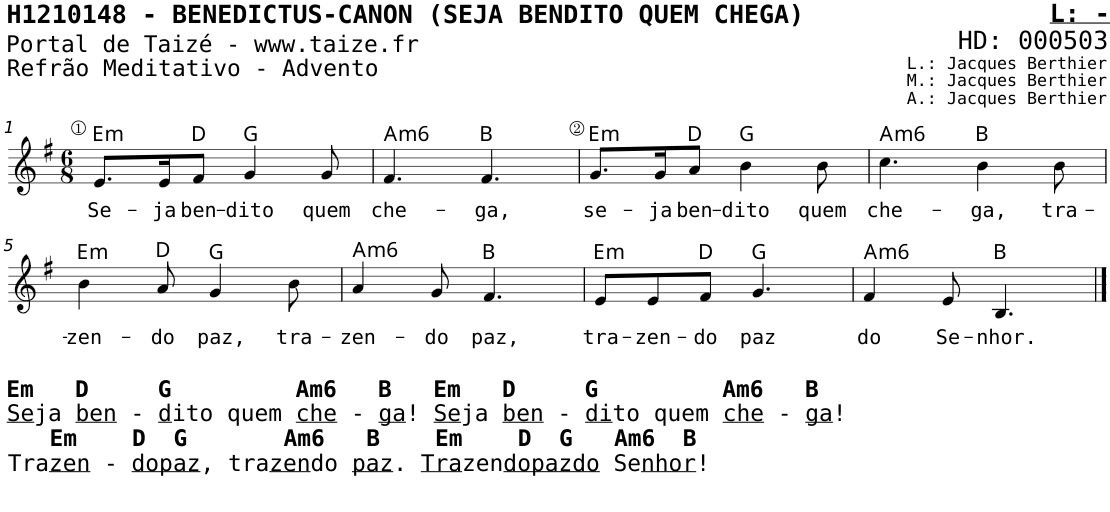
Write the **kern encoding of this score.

**kern	**text	**harte
*part1	*part1	*part1
*staff1	*staff1	*
*I"Voz	*	*
*I'V	*	*
*stria5	*	*
*clefG2	*	*
*k[f#]	*	*
*M6/8	*	*
=1	=1	=1
!	!LO:LY:b	!LO:H:kt=m
8.e/L	Se-	E:min
!	!LO:LY:b	!
16e/K	-ja	.
!	!LO:LY:b	!
8f#/J	ben-	D:maj
!	!LO:LY:b	!
4g/	-dito	G:maj
!	!LO:LY:b	!
8g/	quem	.
=2	=2	=2
!	!LO:LY:b	!LO:H:kt=m6
4.f#/	che-	A:min6
!	!LO:LY:b	!
4.f#/	-ga,	B:maj
=3	=3	=3
!	!LO:LY:b	!LO:H:kt=m
8.g/L	se-	E:min
!	!LO:LY:b	!
16g/K	-ja	.
!	!LO:LY:b	!
8a/J	ben-	D:maj
!	!LO:LY:b	!
4b\	-dito	G:maj
!	!LO:LY:b	!
8b\	quem	.
=4	=4	=4
!	!LO:LY:b	!LO:H:kt=m6
4.cc\	che-	A:min6
!	!LO:LY:b	!
4b\	-ga,	B:maj
!	!LO:LY:b	!
8b\	tra-	.
!!LO:LB:g=z
=5	=5	=5
!LO:TX:b:B:t=Em   D     G         Am6   B   Em   D     G         Am6   B	!	!
!LO:TX:b:t=Se	!	!
!LO:TX:b:t=ja	!	!
!LO:TX:b:t=ben	!	!
!LO:TX:b:t=-	!	!
!LO:TX:b:t=d	!	!
!LO:TX:b:t=ito quem	!	!
!LO:TX:b:t=che	!	!
!LO:TX:b:t=-	!	!
!LO:TX:b:t=ga	!	!
!LO:TX:b:t=!	!	!
!LO:TX:b:t=Se	!	!
!LO:TX:b:t=ja	!	!
!LO:TX:b:t=ben	!	!
!LO:TX:b:t=-	!	!
!LO:TX:b:t=di	!	!
!LO:TX:b:t=to quem	!	!
!LO:TX:b:t=che	!	!
!LO:TX:b:t=-	!	!
!LO:TX:b:t=ga	!	!
!LO:TX:b:t=!	!	!
!LO:TX:b:B:t=Em    D  G       Am6   B    Em    D  G   Am6  B	!	!
!LO:TX:b:t=Tra	!	!
!LO:TX:b:t=zen	!	!
!LO:TX:b:t=-	!	!
!LO:TX:b:t=dopaz	!	!
!LO:TX:b:t=, tra	!	!
!LO:TX:b:t=zen	!	!
!LO:TX:b:t=do	!	!
!LO:TX:b:t=paz	!	!
!LO:TX:b:t=.	!	!
!LO:TX:b:t=Tra	!	!
!LO:TX:b:t=zen	!	!
!LO:TX:b:t=dopazdo	!	!
!LO:TX:b:t=Se	!	!
!LO:TX:b:t=nhor	!	!
!LO:TX:b:t=!	!	!
!	!LO:LY:b	!LO:H:kt=m
4b\	-zen-	E:min
!	!LO:LY:b	!
8a/	-do	D:maj
!	!LO:LY:b	!
4g/	paz,	G:maj
!	!LO:LY:b	!
8b\	tra-	.
=6	=6	=6
!	!LO:LY:b	!LO:H:kt=m6
4a/	-zen-	A:min6
!	!LO:LY:b	!
8g/	-do	.
!	!LO:LY:b	!
4.f#/	paz,	B:maj
=7	=7	=7
!	!LO:LY:b	!LO:H:kt=m
8e/L	tra-	E:min
!	!LO:LY:b	!
8e/	-zen-	.
!	!LO:LY:b	!
8f#/J	-do	D:maj
!	!LO:LY:b	!
4.g/	paz	G:maj
=8	=8	=8
!	!LO:LY:b	!LO:H:kt=m6
4f#/	do	A:min6
!	!LO:LY:b	!
8e/	Se-	.
!	!LO:LY:b	!
4.B/	-nhor.	B:maj
==	==	==
*-	*-	*-
